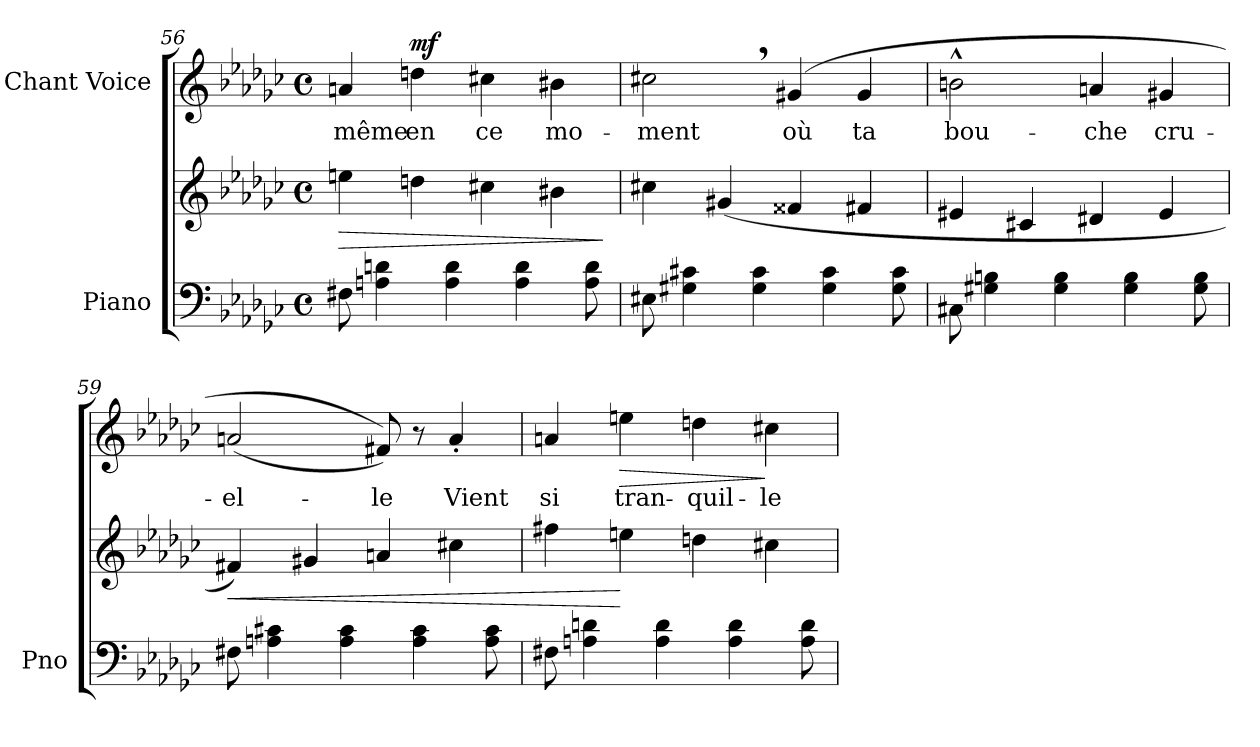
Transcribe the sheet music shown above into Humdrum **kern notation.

**kern	**kern	**dynam	**kern	**text	**dynam
*part2	*part2	*part2	*part1	*part1	*part1
*staff3	*staff2	*staff2/3	*staff1	*staff1	*staff1
*I"Piano	*	*	*I"Chant Voice	*	*
*I'Pno	*	*	*	*	*
*clefF4	*clefG2	*	*clefG2	*	*
*k[b-e-a-d-g-c-]	*k[b-e-a-d-g-c-]	*	*k[b-e-a-d-g-c-]	*	*
*M4/4	*M4/4	*	*M4/4	*	*
*met(c)	*met(c)	*	*met(c)	*	*
=56	=56	=56	=56	=56	=56
!	!	!LO:HP:b	!	!	!
8F#X\	4een\	>	4an/	même	.
4An\ 4dn\	.	.	.	.	.
!	!	!	!	!	!LO:DY:a
.	4ddn\	.	4ddn\	en	mf
4A\ 4d\	.	.	.	.	.
.	4cc#X\	.	4cc#X\	ce	.
4A\ 4d\	.	.	.	.	.
.	4b#X\	.	4b#X\	mo-	.
8A\ 8d\	.	.	.	.	.
.	.	]	.	.	.
=57	=57	=57	=57	=57	=57
8E#X\	4cc#X\	.	2cc#X,\	-ment	.
4G#X\ 4c#X\	.	.	.	.	.
.	(<4g#X/	.	.	.	.
4G#\ 4c#\	.	.	.	.	.
.	4f##X/	.	(4g#X/	où	.
4G#\ 4c#\	.	.	.	.	.
.	4f#X/	.	4g#/	ta	.
8G#\ 8c#\	.	.	.	.	.
=58	=58	=58	=58	=58	=58
8C#X\	4e#X/	.	2bn^^\	bou-	.
4G#X\ 4Bn\	.	.	.	.	.
.	4c#X/	.	.	.	.
4G#\ 4B\	.	.	.	.	.
.	4d#X/	.	4an/	-che	.
4G#\ 4B\	.	.	.	.	.
.	4e#/	.	4g#X/	cru-	.
8G#\ 8B\	.	.	.	.	.
=59	=59	=59	=59	=59	=59
!	!	!LO:HP:b	!	!	!
8F#X\	4f#X/)	<	(2an/	-el-	.
4An\ 4c#X\	.	.	.	.	.
.	4g#X/	.	.	.	.
4A\ 4c#\	.	.	.	.	.
.	4an/	.	8f#X/))	-le	.
4A\ 4c#\	.	.	8r	.	.
.	4cc#X\	.	4a'/	Vient	.
8A\ 8c#\	.	.	.	.	.
=60	=60	=60	=60	=60	=60
8F#X\	4ff#X\	.	4an/	si	.
4An\ 4dn\	.	.	.	.	.
!	!	!	!	!	!LO:HP:b
.	4een\	[	4een\	tran-	>
4A\ 4d\	.	.	.	.	.
.	4ddn\	.	4ddn\	-quil-	.
4A\ 4d\	.	.	.	.	.
.	4cc#X\	.	4cc#X\	-le-	]
8A\ 8d\	.	.	.	.	.
=	=	=	=	=	=
*-	*-	*-	*-	*-	*-
